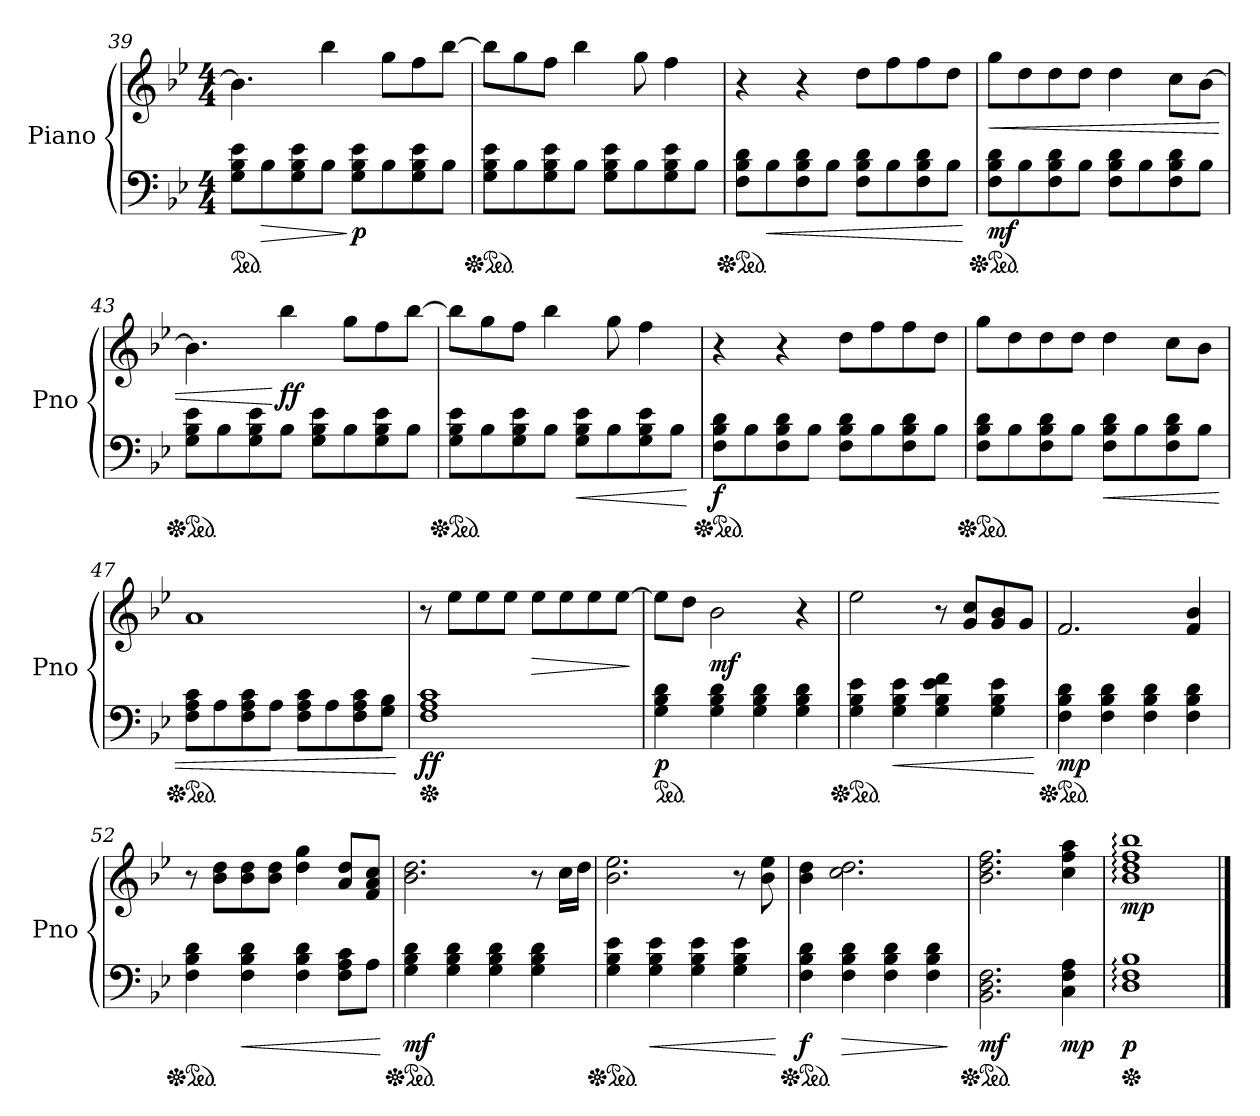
**kern	**dynam	**kern	**dynam
*part2	*part2	*part1	*part1
*staff2	*staff2	*staff1	*staff1
*I"Piano	*	*I"Piano	*
*I'Pno	*	*I'Pno	*
*clefF4	*	*clefG2	*
*k[b-e-]	*	*k[b-e-]	*
*M4/4	*	*M4/4	*
*ped	*	*	*
=39	=39	=39	=39
8G\ 8B-\ 8e-\L	.	4.b-\]	.
!	!LO:HP:b	!	!
8B-\	>	.	.
8G\ 8B-\ 8e-\	.	.	.
8B-\J	.	4bb-\	.
!	!LO:DY:n=1:b	!	!
8G\ 8B-\ 8e-\L	] p	.	.
8B-\	.	8gg\L	.
8G\ 8B-\ 8e-\	.	8ff\	.
8B-\J	.	[8bb-\J	.
=40	=40	=40	=40
*Xped	*	*	*
*ped	*	*	*
8G\ 8B-\ 8e-\L	.	8bb-\L]	.
8B-\	.	8gg\	.
8G\ 8B-\ 8e-\	.	8ff\J	.
8B-\J	.	4bb-\	.
8G\ 8B-\ 8e-\L	.	.	.
8B-\	.	8gg\	.
8G\ 8B-\ 8e-\	.	4ff\	.
8B-\J	.	.	.
!!LO:LB:g=z
=41	=41	=41	=41
*Xped	*	*	*
*ped	*	*	*
8F\ 8B-\ 8d\L	.	4r	.
!	!LO:HP:b	!	!
8B-\	<	.	.
8F\ 8B-\ 8d\	.	4r	.
8B-\J	.	.	.
8F\ 8B-\ 8d\L	.	8dd\L	.
8B-\	.	8ff\	.
8F\ 8B-\ 8d\	.	8ff\	.
8B-\J	.	8dd\J	.
.	[	.	.
=42	=42	=42	=42
*Xped	*	*	*
*ped	*	*	*
!	!LO:DY:b	!	!LO:HP:b
8F\ 8B-\ 8d\L	mf	8gg\L	<
8B-\	.	8dd\	.
8F\ 8B-\ 8d\	.	8dd\	.
8B-\J	.	8dd\J	.
8F\ 8B-\ 8d\L	.	4dd\	.
8B-\	.	.	.
8F\ 8B-\ 8d\	.	8cc\L	.
8B-\J	.	[8b-\J	.
=43	=43	=43	=43
*Xped	*	*	*
*ped	*	*	*
8G\ 8B-\ 8e-\L	.	4.b-\]	.
8B-\	.	.	.
8G\ 8B-\ 8e-\	.	.	.
!	!	!	!LO:DY:n=1:b
8B-\J	.	4bb-\	[ ff
8G\ 8B-\ 8e-\L	.	.	.
8B-\	.	8gg\L	.
8G\ 8B-\ 8e-\	.	8ff\	.
8B-\J	.	[8bb-\J	.
=44	=44	=44	=44
*Xped	*	*	*
*ped	*	*	*
8G\ 8B-\ 8e-\L	.	8bb-\L]	.
8B-\	.	8gg\	.
8G\ 8B-\ 8e-\	.	8ff\J	.
8B-\J	.	4bb-\	.
!	!LO:HP:b	!	!
8G\ 8B-\ 8e-\L	<	.	.
8B-\	.	8gg\	.
8G\ 8B-\ 8e-\	.	4ff\	.
8B-\J	.	.	.
.	[	.	.
=45	=45	=45	=45
*Xped	*	*	*
*ped	*	*	*
!	!LO:DY:b	!	!
8F\ 8B-\ 8d\L	f	4r	.
8B-\	.	.	.
8F\ 8B-\ 8d\	.	4r	.
8B-\J	.	.	.
8F\ 8B-\ 8d\L	.	8dd\L	.
8B-\	.	8ff\	.
8F\ 8B-\ 8d\	.	8ff\	.
8B-\J	.	8dd\J	.
!!LO:LB:g=z
=46	=46	=46	=46
*Xped	*	*	*
*ped	*	*	*
8F\ 8B-\ 8d\L	.	8gg\L	.
8B-\	.	8dd\	.
8F\ 8B-\ 8d\	.	8dd\	.
8B-\J	.	8dd\J	.
!	!LO:HP:b	!	!
8F\ 8B-\ 8d\L	<	4dd\	.
8B-\	.	.	.
8F\ 8B-\ 8d\	.	8cc\L	.
8B-\J	.	8b-\J	.
=47	=47	=47	=47
*Xped	*	*	*
*ped	*	*	*
8F\ 8A\ 8c\L	.	1a	.
8A\	.	.	.
8F\ 8A\ 8c\	.	.	.
8A\J	.	.	.
8F\ 8A\ 8c\L	.	.	.
8A\	.	.	.
8F\ 8A\ 8c\	.	.	.
8G\ 8B-\J	.	.	.
.	[	.	.
=48	=48	=48	=48
*Xped	*	*	*
!	!LO:DY:b	!	!
1F 1A 1c	ff	8r	.
.	.	8ee-\L	.
.	.	8ee-\	.
.	.	8ee-\J	.
!	!	!	!LO:HP:b
.	.	8ee-\L	>
.	.	8ee-\	.
.	.	8ee-\	.
.	.	[8ee-\J	.
.	.	.	]
=49	=49	=49	=49
*ped	*	*	*
!	!LO:DY:b	!	!
4G\ 4B-\ 4d\	p	8ee-\L]	.
.	.	8dd\J	.
!	!	!	!LO:DY:b
4G\ 4B-\ 4d\	.	2b-\	mf
4G\ 4B-\ 4d\	.	.	.
4G\ 4B-\ 4d\	.	4r	.
=50	=50	=50	=50
*Xped	*	*	*
*ped	*	*	*
4G\ 4B-\ 4e-\	.	2ee-\	.
!	!LO:HP:b	!	!
4G\ 4B-\ 4e-\	<	.	.
4G\ 4B-\ 4e-\ 4f\	.	8r	.
.	.	8g/ 8cc/L	.
4G\ 4B-\ 4e-\	.	8g/ 8b-/	.
.	.	8g/J	.
.	[	.	.
!!LO:LB:g=z
=51	=51	=51	=51
*Xped	*	*	*
*ped	*	*	*
!	!LO:DY:b	!	!
4F\ 4B-\ 4d\	mp	2.f/	.
4F\ 4B-\ 4d\	.	.	.
4F\ 4B-\ 4d\	.	.	.
4F\ 4B-\ 4d\	.	4f/ 4b-/	.
=52	=52	=52	=52
*Xped	*	*	*
*ped	*	*	*
4F\ 4B-\ 4d\	.	8r	.
.	.	8b-\ 8dd\L	.
!	!LO:HP:b	!	!
4F\ 4B-\ 4d\	<	8b-\ 8dd\	.
.	.	8b-\ 8dd\J	.
4F\ 4B-\ 4d\	.	4dd\ 4gg\	.
8F\ 8A\ 8c\L	.	8a/ 8dd/L	.
8A\J	.	8f/ 8a/ 8cc/J	.
.	[	.	.
=53	=53	=53	=53
*Xped	*	*	*
*ped	*	*	*
!	!LO:DY:b	!	!
4G\ 4B-\ 4d\	mf	2.b-\ 2.dd\	.
4G\ 4B-\ 4d\	.	.	.
4G\ 4B-\ 4d\	.	.	.
4G\ 4B-\ 4d\	.	8r	.
.	.	16cc\LL	.
.	.	16dd\JJ	.
=54	=54	=54	=54
*Xped	*	*	*
*ped	*	*	*
4G\ 4B-\ 4e-\	.	2.b-\ 2.ee-\	.
!	!LO:HP:b	!	!
4G\ 4B-\ 4e-\	<	.	.
4G\ 4B-\ 4e-\	.	.	.
4G\ 4B-\ 4e-\	.	8r	.
.	.	8b-\ 8ee-\	.
.	[	.	.
=55	=55	=55	=55
*Xped	*	*	*
*ped	*	*	*
!	!LO:DY:b	!	!
4F\ 4B-\ 4d\	f	4b-\ 4dd\	.
!	!LO:HP:b	!	!
4F\ 4B-\ 4d\	>	2.cc\ 2.dd\	.
4F\ 4B-\ 4d\	.	.	.
4F\ 4B-\ 4d\	.	.	.
.	]	.	.
=56	=56	=56	=56
*Xped	*	*	*
*ped	*	*	*
*	*	*MM80	*
!	!LO:DY:b	!	!
2.BB-\ 2.D\ 2.F\	mf	2.b-\ 2.dd\ 2.ff\	.
!	!LO:DY:b	!	!
4C\ 4F\ 4A\	mp	4cc\ 4ff\ 4aa\	.
=57	=57	=57	=57
*Xped	*	*	*
*	*	*MM75	*
!	!LO:DY:b	!	!LO:DY:b
1D: 1F: 1B-:	p	1b-: 1dd: 1ff: 1bb-:	mp
==	==	==	==
*-	*-	*-	*-
